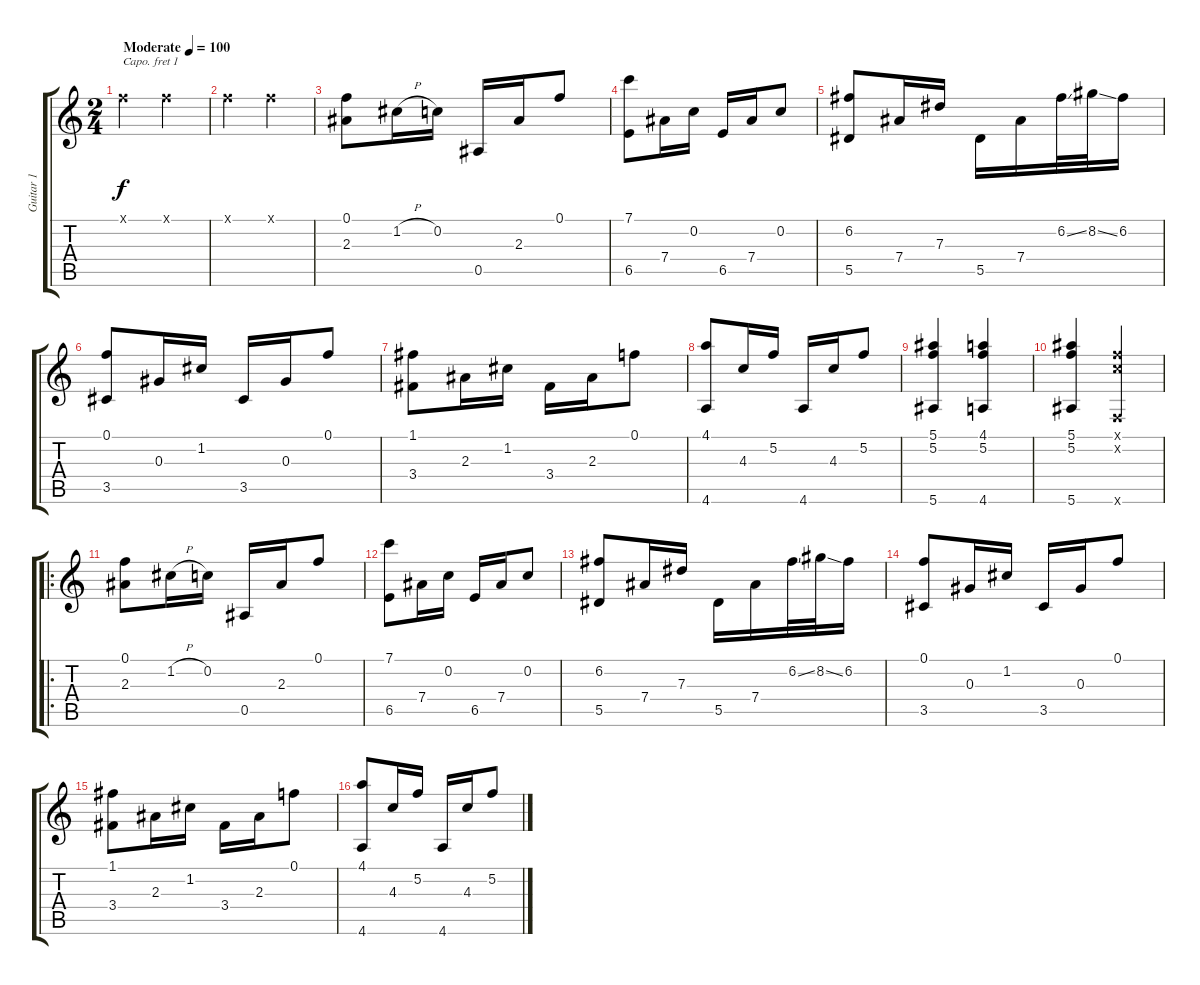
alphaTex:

\track ("Guitar 1" "Guitar 1") {instrument acousticguitarsteel}
\staff {score tabs}
\capo 1
\tuning (E4 B3 G3 D3 A2 E2) {hide}
\ts (2 4)
\tempo (100 "Moderate")
\clef g2
\ks c
0.1{x}.4{dy f instrument acousticguitarsteel} 0.1{x}.4 |
0.1{x}.4 0.1{x}.4 |
(0.1 2.3).8 1.2{h}.16 0.2.16 0.5.16 2.3.16 0.1.8 |
(7.1 6.5).8 7.4.16 0.2.16 6.5.16 7.4.16 0.2.8 |
(6.2 5.5).8 7.4.16 7.3.16 5.5.16 7.4.16 6.2{ss}.32 8.2{ss}.32 6.2.16 |
(0.1 3.5).8 0.3.16 1.2.16 3.5.16 0.3.16 0.1.8 |
(1.1 3.4).8 2.3.16 1.2.16 3.4.16 2.3.16 0.1.8 |
(4.1 4.6).8 4.3.16 5.2.16 4.6.16 4.3.16 5.2.8 |
(5.1 5.2 5.6).4 (4.1 5.2 4.6).4 |
(5.1 5.2 5.6).4 (0.1{x} 0.2{x} 0.6{x}).4 |
\ro
(0.1 2.3).8 1.2{h}.16 0.2.16 0.5.16 2.3.16 0.1.8 |
(7.1 6.5).8 7.4.16 0.2.16 6.5.16 7.4.16 0.2.8 |
(6.2 5.5).8 7.4.16 7.3.16 5.5.16 7.4.16 6.2{ss}.32 8.2{ss}.32 6.2.16 |
(0.1 3.5).8 0.3.16 1.2.16 3.5.16 0.3.16 0.1.8 |
(1.1 3.4).8 2.3.16 1.2.16 3.4.16 2.3.16 0.1.8 |
(4.1 4.6).8 4.3.16 5.2.16 4.6.16 4.3.16 5.2.8
